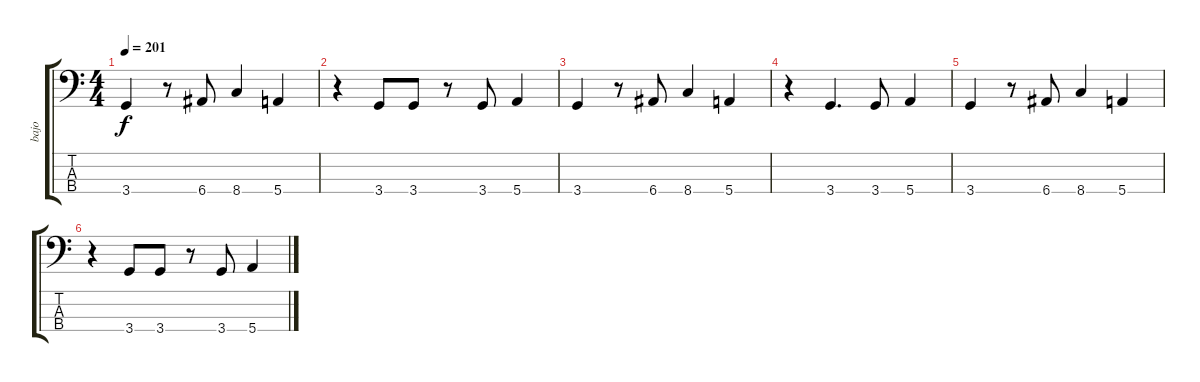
\track ("bajo" "bajo") {solo instrument electricbassfinger}
\staff {score tabs}
\tuning (G2 D2 A1 E1) {hide}
\ts (4 4)
\tempo 201
\clef f4
\ks c
3.4.4{dy f volume 0} r.8 6.4.8 8.4.4 5.4.4 |
r.4 3.4.8 3.4.8 r.8 3.4.8 5.4.4 |
3.4.4 r.8 6.4.8 8.4.4 5.4.4 |
r.4 3.4.4{d} 3.4.8 5.4.4 |
3.4.4 r.8 6.4.8 8.4.4 5.4.4 |
r.4 3.4.8 3.4.8 r.8 3.4.8 5.4.4
